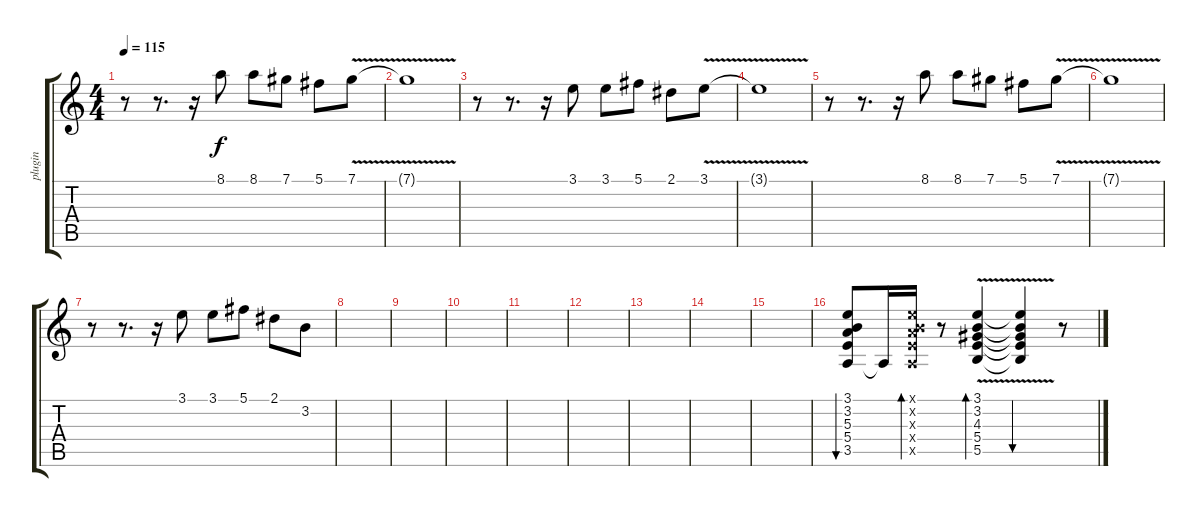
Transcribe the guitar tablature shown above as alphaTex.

\track ("plugin" "plugin") {instrument acousticguitarsteel}
\staff {score tabs}
\tuning (Db4 Ab3 E3 B2 Gb2 Db2) {hide}
\ts (4 4)
\tempo 115
\clef g2
\ks c
r.8{dy f} r.8{d} r.16 8.1.8{volume 14} 8.1.8 7.1.8 5.1.8 7.1{v}.8 |
7.1{t}.1 |
r.8 r.8{d} r.16 3.1.8 3.1.8 5.1.8 2.1.8 3.1{v}.8 |
3.1{t}.1 |
r.8 r.8{d} r.16 8.1.8 8.1.8 7.1.8 5.1.8 7.1{v}.8 |
7.1{t}.1 |
r.8 r.8{d} r.16 3.1.8 3.1.8 5.1.8 2.1.8 3.2.8 |
|
|
|
|
|
|
|
|
(3.1 3.2 5.3 5.4 3.5).8{bu 30 volume 13 instrument overdrivenguitar} 3.5{t}.16 (3.1{x} 3.2{x} 5.3{x} 5.4{x} 3.5{x}).16{bd 30} r.8 (3.1 3.2 4.3 5.4{v} 5.5).4{bd 30 volume 11 instrument overdrivenguitar} (3.1{t} 3.2{t} 4.3{t} 5.4{t} 5.5{t}).4{bu 30} r.8
